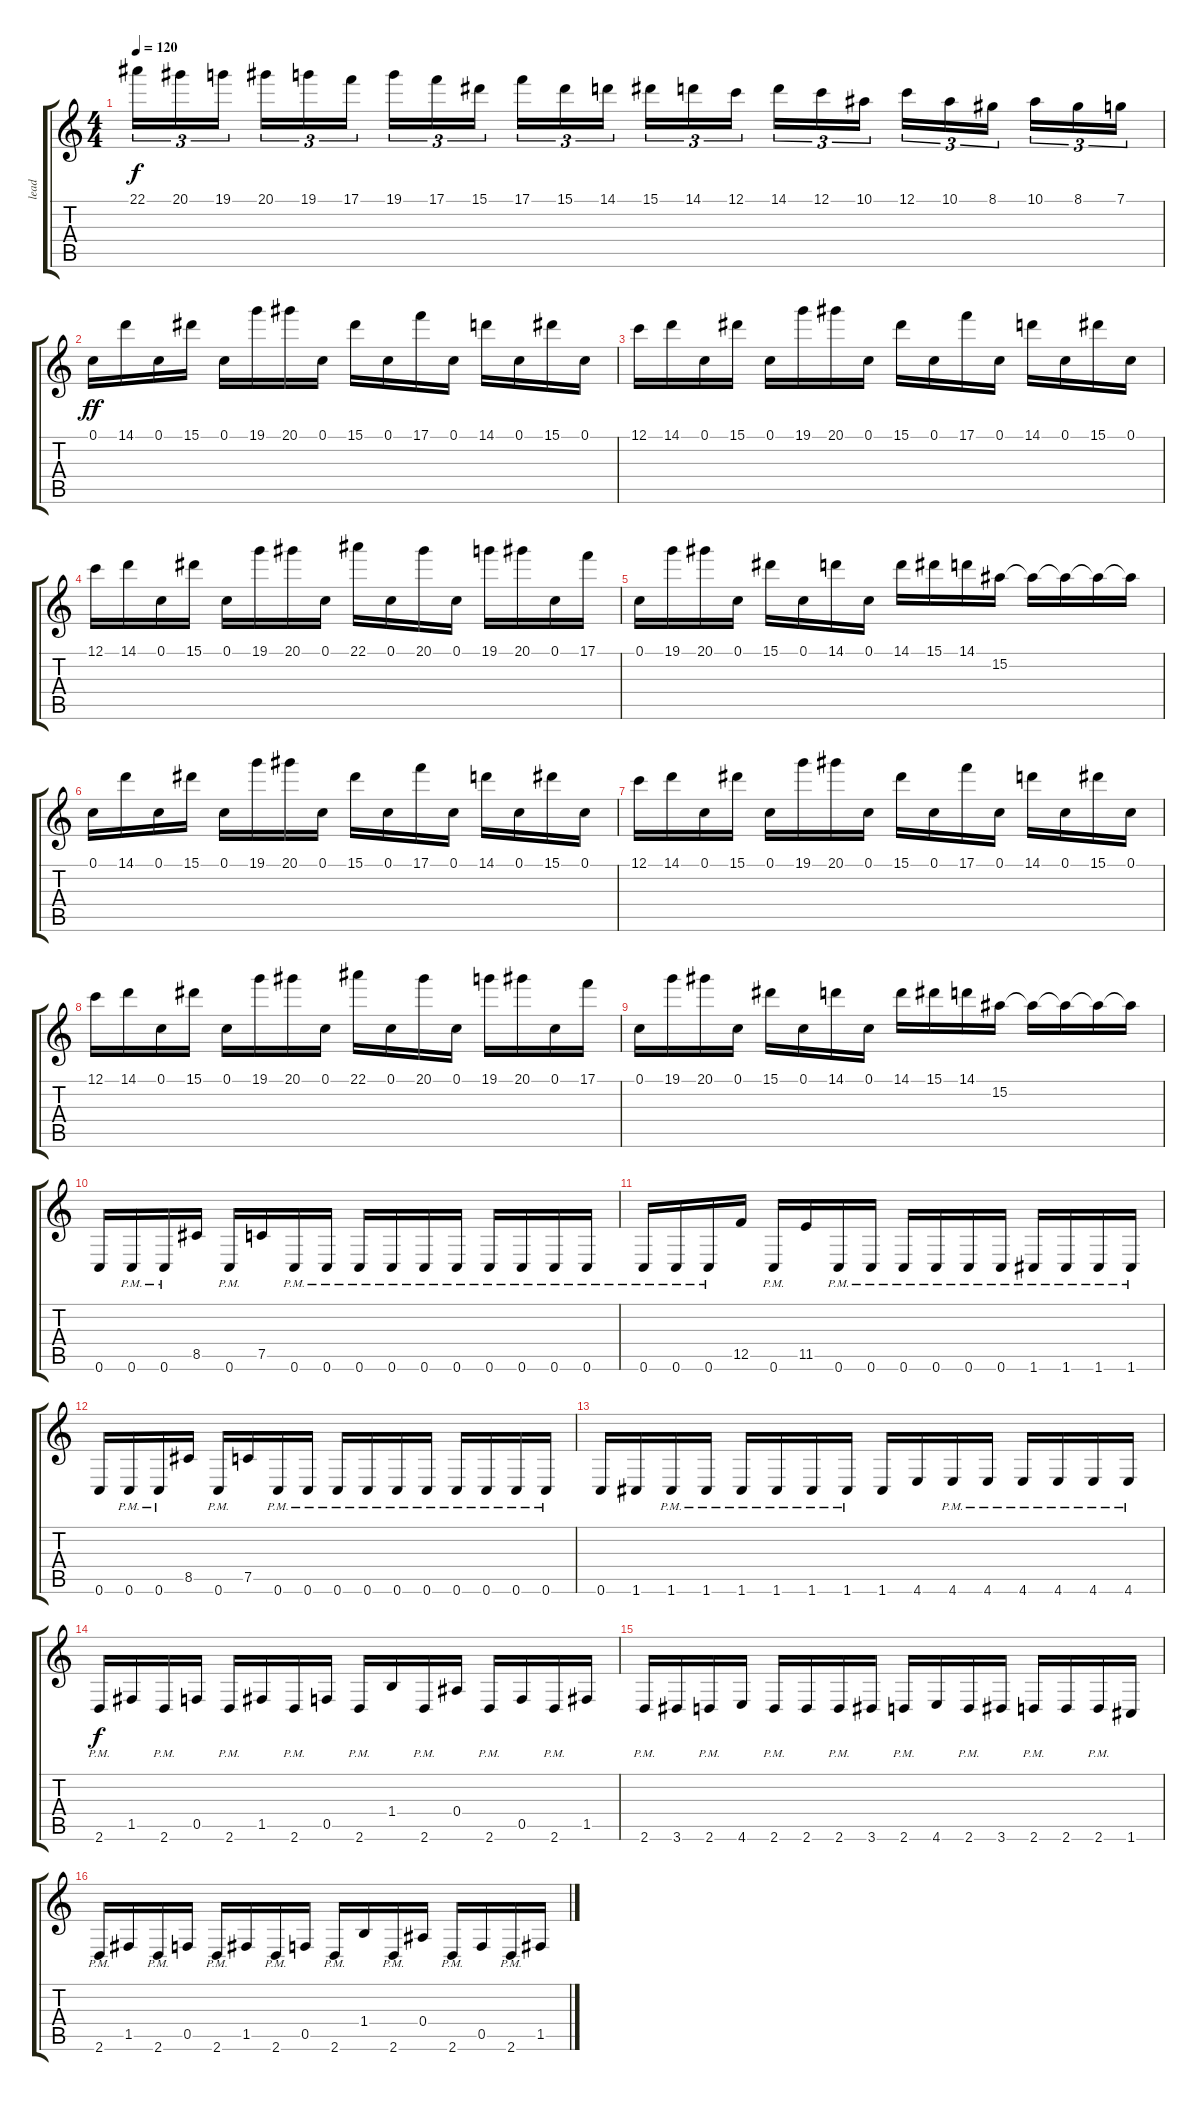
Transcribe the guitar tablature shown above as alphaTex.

\track ("lead" "lead") {instrument distortionguitar}
\staff {score tabs}
\tuning (C4 G3 Eb3 Bb2 F2 C2) {hide}
\ts (4 4)
\tempo 120
\clef g2
\ks c
22.1.16{tu (3 2) dy f} 20.1.16{tu (3 2)} 19.1.16{tu (3 2)} 20.1.16{tu (3 2)} 19.1.16{tu (3 2)} 17.1.16{tu (3 2)} 19.1.16{tu (3 2)} 17.1.16{tu (3 2)} 15.1.16{tu (3 2)} 17.1.16{tu (3 2)} 15.1.16{tu (3 2)} 14.1.16{tu (3 2)} 15.1.16{tu (3 2)} 14.1.16{tu (3 2)} 12.1.16{tu (3 2)} 14.1.16{tu (3 2)} 12.1.16{tu (3 2)} 10.1.16{tu (3 2)} 12.1.16{tu (3 2)} 10.1.16{tu (3 2)} 8.1.16{tu (3 2)} 10.1.16{tu (3 2)} 8.1.16{tu (3 2)} 7.1.16{tu (3 2)} |
0.1.16{dy ff} 14.1.16 0.1.16 15.1.16 0.1.16 19.1.16 20.1.16 0.1.16 15.1.16 0.1.16 17.1.16 0.1.16 14.1.16 0.1.16 15.1.16 0.1.16 |
12.1.16 14.1.16 0.1.16 15.1.16 0.1.16 19.1.16 20.1.16 0.1.16 15.1.16 0.1.16 17.1.16 0.1.16 14.1.16 0.1.16 15.1.16 0.1.16 |
12.1.16 14.1.16 0.1.16 15.1.16 0.1.16 19.1.16 20.1.16 0.1.16 22.1.16 0.1.16 20.1.16 0.1.16 19.1.16 20.1.16 0.1.16 17.1.16 |
0.1.16 19.1.16 20.1.16 0.1.16 15.1.16 0.1.16 14.1.16 0.1.16 14.1.16 15.1.16 14.1.16 15.2.16 15.2{t}.16 15.2{t}.16 15.2{t}.16 15.2{t}.16 |
0.1.16 14.1.16 0.1.16 15.1.16 0.1.16 19.1.16 20.1.16 0.1.16 15.1.16 0.1.16 17.1.16 0.1.16 14.1.16 0.1.16 15.1.16 0.1.16 |
12.1.16 14.1.16 0.1.16 15.1.16 0.1.16 19.1.16 20.1.16 0.1.16 15.1.16 0.1.16 17.1.16 0.1.16 14.1.16 0.1.16 15.1.16 0.1.16 |
12.1.16 14.1.16 0.1.16 15.1.16 0.1.16 19.1.16 20.1.16 0.1.16 22.1.16 0.1.16 20.1.16 0.1.16 19.1.16 20.1.16 0.1.16 17.1.16 |
0.1.16 19.1.16 20.1.16 0.1.16 15.1.16 0.1.16 14.1.16 0.1.16 14.1.16 15.1.16 14.1.16 15.2.16 15.2{t}.16 15.2{t}.16 15.2{t}.16 15.2{t}.16 |
0.6.16 0.6{pm}.16 0.6{pm}.16 8.5.16 0.6{pm}.16 7.5.16 0.6{pm}.16 0.6{pm}.16 0.6{pm}.16 0.6{pm}.16 0.6{pm}.16 0.6{pm}.16 0.6{pm}.16 0.6{pm}.16 0.6{pm}.16 0.6{pm}.16 |
0.6{pm}.16 0.6{pm}.16 0.6{pm}.16 12.5.16 0.6{pm}.16 11.5.16 0.6{pm}.16 0.6{pm}.16 0.6{pm}.16 0.6{pm}.16 0.6{pm}.16 0.6{pm}.16 1.6{pm}.16 1.6{pm}.16 1.6{pm}.16 1.6{pm}.16 |
0.6.16 0.6{pm}.16 0.6{pm}.16 8.5.16 0.6{pm}.16 7.5.16 0.6{pm}.16 0.6{pm}.16 0.6{pm}.16 0.6{pm}.16 0.6{pm}.16 0.6{pm}.16 0.6{pm}.16 0.6{pm}.16 0.6{pm}.16 0.6{pm}.16 |
0.6.16 1.6.16 1.6{pm}.16 1.6{pm}.16 1.6{pm}.16 1.6{pm}.16 1.6{pm}.16 1.6{pm}.16 1.6.16 4.6.16 4.6{pm}.16 4.6{pm}.16 4.6{pm}.16 4.6{pm}.16 4.6{pm}.16 4.6{pm}.16 |
2.6{pm}.16{dy f} 1.5.16 2.6{pm}.16 0.5.16 2.6{pm}.16 1.5.16 2.6{pm}.16 0.5.16 2.6{pm}.16 1.4.16 2.6{pm}.16 0.4.16 2.6{pm}.16 0.5.16 2.6{pm}.16 1.5.16 |
2.6{pm}.16 3.6.16 2.6{pm}.16 4.6.16 2.6{pm}.16 2.6.16 2.6{pm}.16 3.6.16 2.6{pm}.16 4.6.16 2.6{pm}.16 3.6.16 2.6{pm}.16 2.6.16 2.6{pm}.16 1.6.16 |
2.6{pm}.16 1.5.16 2.6{pm}.16 0.5.16 2.6{pm}.16 1.5.16 2.6{pm}.16 0.5.16 2.6{pm}.16 1.4.16 2.6{pm}.16 0.4.16 2.6{pm}.16 0.5.16 2.6{pm}.16 1.5.16
